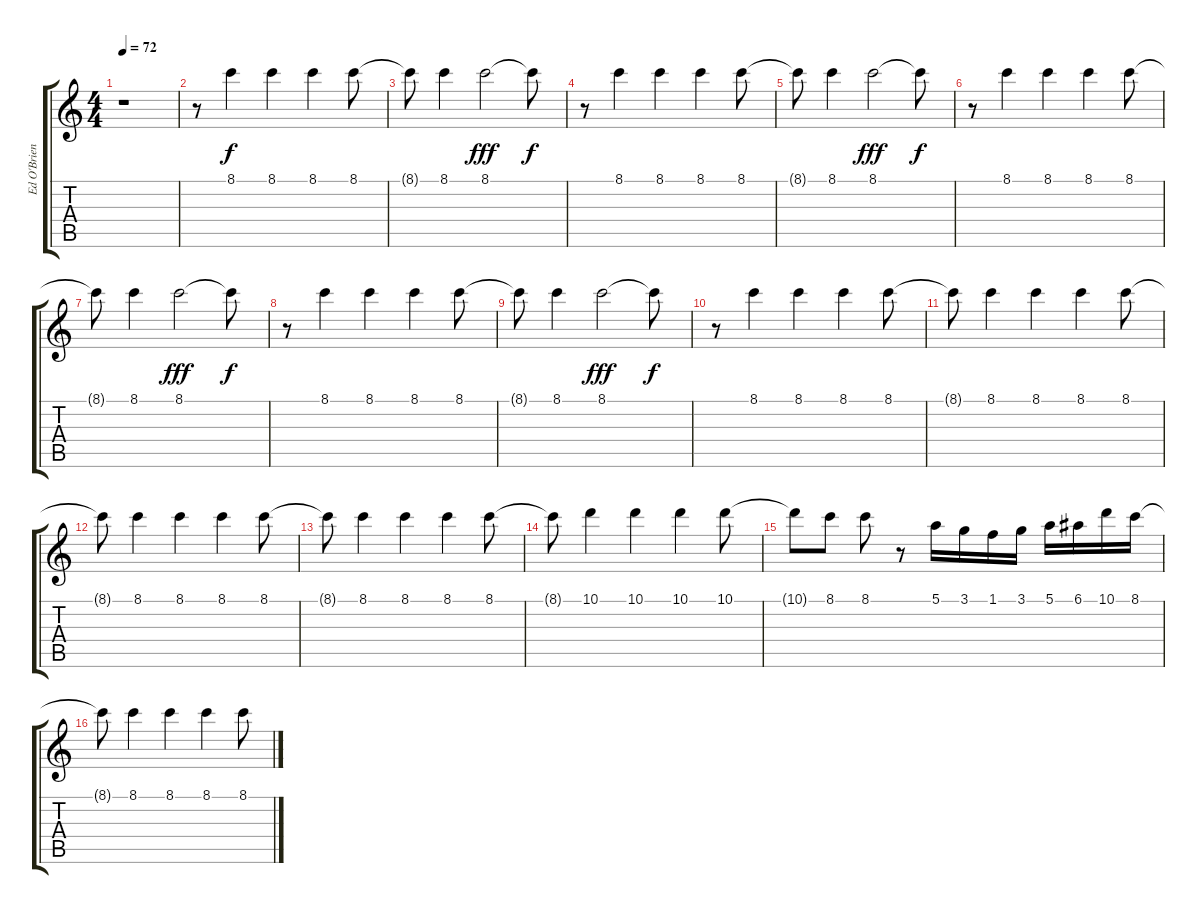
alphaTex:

\track ("Ed O'Brien - Electric Guitar" "Ed O'Brien") {instrument electricguitarjazz}
\staff {score tabs}
\tuning (E4 B3 G3 D3 A2 E2) {hide}
\ts (4 4)
\tempo 72
\clef g2
\ks c
r.1{dy f instrument electricguitarjazz} |
r.8 8.1.4 8.1.4 8.1.4 8.1.8 |
8.1{t}.8 8.1.4 8.1.2{dy fff} 8.1{t}.8{dy f} |
r.8 8.1.4 8.1.4 8.1.4 8.1.8 |
8.1{t}.8 8.1.4 8.1.2{dy fff} 8.1{t}.8{dy f} |
r.8 8.1.4 8.1.4 8.1.4 8.1.8 |
8.1{t}.8 8.1.4 8.1.2{dy fff} 8.1{t}.8{dy f} |
r.8 8.1.4 8.1.4 8.1.4 8.1.8 |
8.1{t}.8 8.1.4 8.1.2{dy fff} 8.1{t}.8{dy f} |
r.8 8.1.4 8.1.4 8.1.4 8.1.8 |
8.1{t}.8 8.1.4 8.1.4 8.1.4 8.1.8 |
8.1{t}.8 8.1.4 8.1.4 8.1.4 8.1.8 |
8.1{t}.8 8.1.4 8.1.4 8.1.4 8.1.8 |
8.1{t}.8 10.1.4 10.1.4 10.1.4 10.1.8 |
10.1{t}.8 8.1.8 8.1.8 r.8 5.1.16 3.1.16 1.1.16 3.1.16 5.1.16 6.1.16 10.1.16 8.1.16 |
8.1{t}.8 8.1.4 8.1.4 8.1.4 8.1.8
